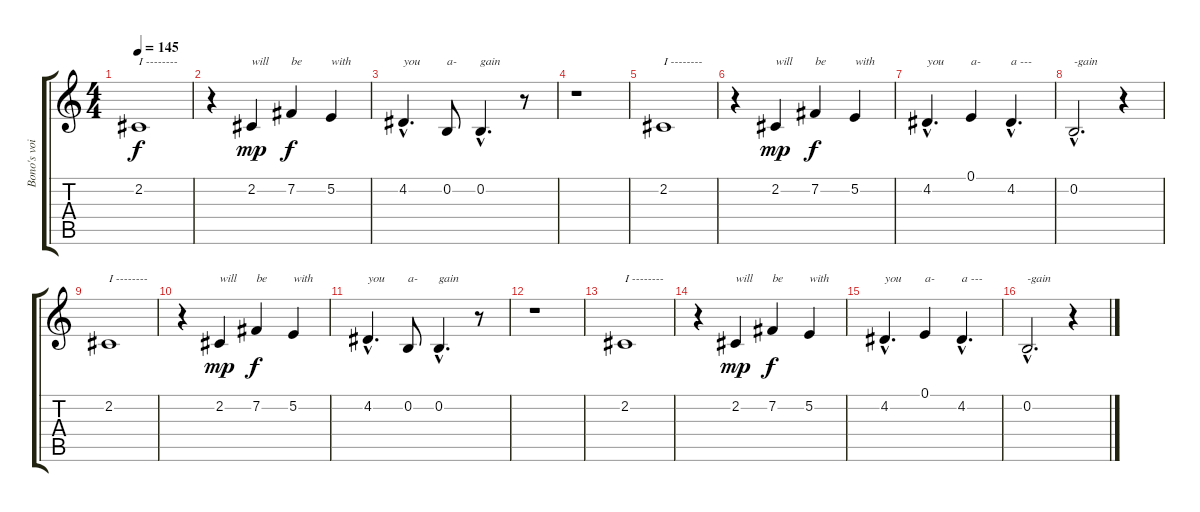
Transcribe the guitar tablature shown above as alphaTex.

\track ("Bono's voice    " "Bono's voi") {instrument rockorgan}
\staff {score tabs}
\tuning (E4 B3 G3 D3 A2 E2) {hide}
\ts (4 4)
\tempo 145
\clef g2
\ks c
2.2.1{txt "I --------" dy f} |
r.4 2.2.4{txt "will" dy mp} 7.2.4{txt "be" dy f} 5.2.4{txt "with"} |
4.2{hac}.4{d txt "you"} 0.2.8{txt "a-"} 0.2{hac}.4{d txt "gain"} r.8 |
r.1 |
2.2.1{txt "I --------"} |
r.4 2.2.4{txt "will" dy mp} 7.2.4{txt "be" dy f} 5.2.4{txt "with"} |
4.2{hac}.4{d txt "you"} 0.1.4{txt "a-"} 4.2{hac}.4{d txt "a ---"} |
0.2{hac}.2{d txt "-gain"} r.4 |
2.2.1{txt "I --------"} |
r.4 2.2.4{txt "will" dy mp} 7.2.4{txt "be" dy f} 5.2.4{txt "with"} |
4.2{hac}.4{d txt "you"} 0.2.8{txt "a-"} 0.2{hac}.4{d txt "gain"} r.8 |
r.1 |
2.2.1{txt "I --------"} |
r.4 2.2.4{txt "will" dy mp} 7.2.4{txt "be" dy f} 5.2.4{txt "with"} |
4.2{hac}.4{d txt "you"} 0.1.4{txt "a-"} 4.2{hac}.4{d txt "a ---"} |
0.2{hac}.2{d txt "-gain"} r.4
